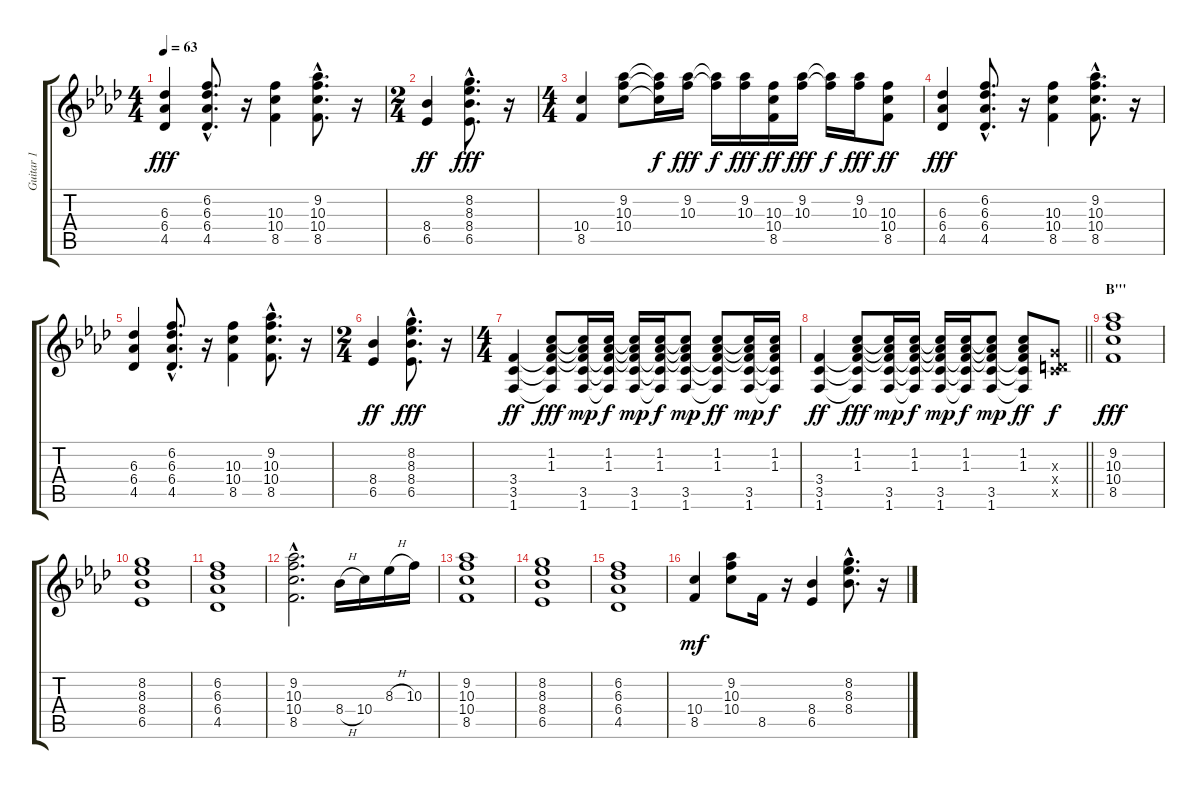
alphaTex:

\track ("Guitar 1" "Guitar 1") {instrument electricguitarjazz}
\staff {score tabs}
\tuning (E4 B3 G3 D3 A2 E2) {hide}
\ts (4 4)
\tempo 63
\clef g2
\ks fminor
(6.3 6.4 4.5).4{dy fff} (6.2{hac} 6.3{hac} 6.4{hac} 4.5{hac}).8{d} r.16 (10.3 10.4 8.5).4 (9.2{hac} 10.3{hac} 10.4{hac} 8.5{hac}).8{d} r.16 |
\ts (2 4)
(8.4 6.5).4{dy ff} (8.2{hac} 8.3{hac} 8.4{hac} 6.5{hac}).8{d dy fff} r.16 |
\ts (4 4)
(10.4 8.5).4 (9.2 10.3 10.4).8 (9.2{t} 10.3{t} 10.4{t}).16{dy f} (9.2 10.3).16{dy fff} (9.2{t} 10.3{t}).16{dy f} (9.2 10.3).16{dy fff} (10.3 10.4 8.5).16{dy ff} (9.2 10.3).16{dy fff} (9.2{t} 10.3{t}).16{dy f} (9.2 10.3).16{dy fff} (10.3 10.4 8.5).8{dy ff} |
(6.3 6.4 4.5).4{dy fff} (6.2{hac} 6.3{hac} 6.4{hac} 4.5{hac}).8{d} r.16 (10.3 10.4 8.5).4 (9.2{hac} 10.3{hac} 10.4{hac} 8.5{hac}).8{d} r.16 |
(6.3 6.4 4.5).4 (6.2{hac} 6.3{hac} 6.4{hac} 4.5{hac}).8{d} r.16 (10.3 10.4 8.5).4 (9.2{hac} 10.3{hac} 10.4{hac} 8.5{hac}).8{d} r.16 |
\ts (2 4)
(8.4 6.5).4{dy ff} (8.2{hac} 8.3{hac} 8.4{hac} 6.5{hac}).8{d dy fff} r.16 |
\ts (4 4)
(3.4 3.5 1.6).4{dy ff} (1.2 1.3 3.4{t} 3.5{t} 1.6{t}).8{dy fff} (1.2{t} 1.3{t} 3.4{t} 3.5 1.6).16{dy mp} (1.2 1.3 3.4{t} 3.5{t} 1.6{t}).16{dy f} (1.2{t} 1.3{t} 3.4{t} 3.5 1.6).16{dy mp} (1.2 1.3 3.4{t} 3.5{t} 1.6{t}).16{dy f} (1.2{t} 1.3{t} 3.4{t} 3.5 1.6).8{dy mp} (1.2 1.3 3.4{t} 3.5{t} 1.6{t}).8{dy ff} (1.2{t} 1.3{t} 3.4{t} 3.5 1.6).16{dy mp} (1.2 1.3 3.4{t} 3.5{t} 1.6{t}).16{dy f} |
\barLineRight lightlight
(3.4 3.5 1.6).4{dy ff} (1.2 1.3 3.4{t} 3.5{t} 1.6{t}).8{dy fff} (1.2{t} 1.3{t} 3.4{t} 3.5 1.6).16{dy mp} (1.2 1.3 3.4{t} 3.5{t} 1.6{t}).16{dy f} (1.2{t} 1.3{t} 3.4{t} 3.5 1.6).16{dy mp} (1.2 1.3 3.4{t} 3.5{t} 1.6{t}).16{dy f} (1.2{t} 1.3{t} 3.4{t} 3.5 1.6).8{dy mp} (1.2 1.3 3.4{t} 3.5{t} 1.6{t}).8{dy ff} (0.3{x} 0.4{x} 3.5{x}).8{dy f} |
\section ("" "B'''")
(9.2 10.3 10.4 8.5).1{dy fff} |
(8.2 8.3 8.4 6.5).1 |
(6.2 6.3 6.4 4.5).1 |
(9.2{hac} 10.3{hac} 10.4{hac} 8.5{hac}).2{d} 8.4{h}.16 10.4.16 8.3{h}.16 10.3.16 |
(9.2 10.3 10.4 8.5).1 |
(8.2 8.3 8.4 6.5).1 |
(6.2 6.3 6.4 4.5).1 |
(10.4 8.5).4{dy mf} (9.2 10.3 10.4).8 8.5.16 r.16 (8.4 6.5).4 (8.2{hac} 8.3{hac} 8.4{hac}).8{d} r.16
